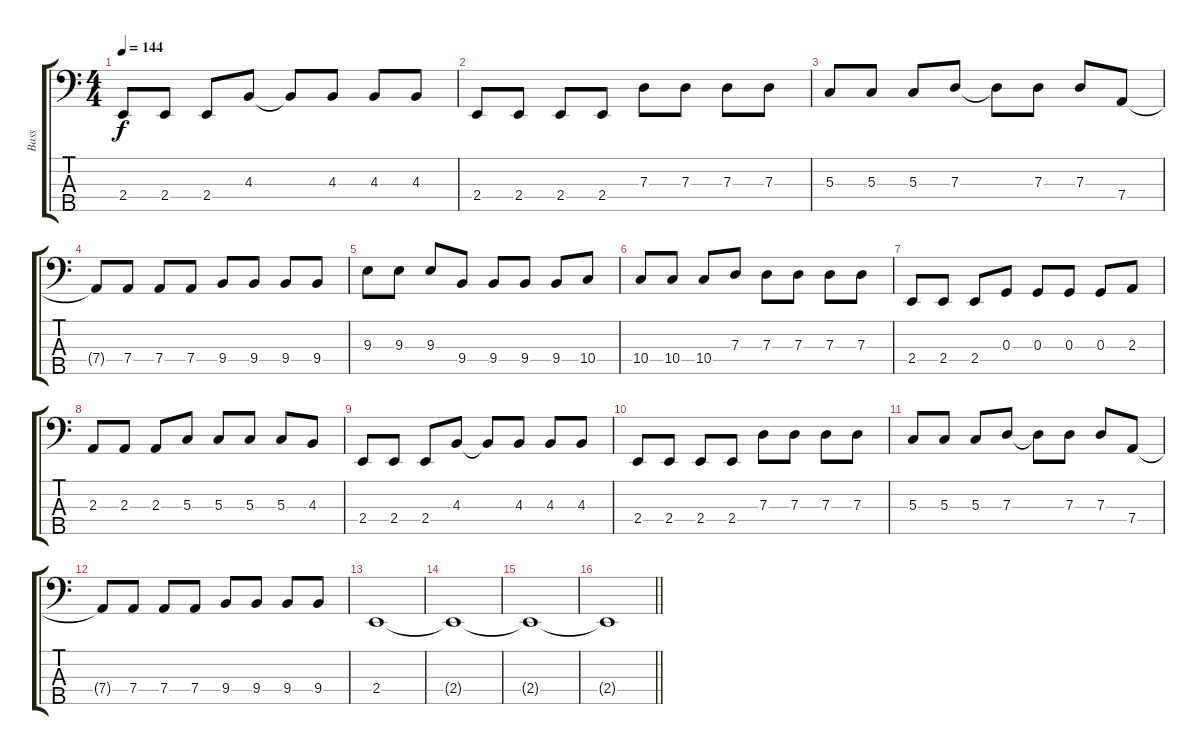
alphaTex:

\track ("Bass" "Bass") {instrument electricbasspick}
\staff {score tabs}
\tuning (F2 C2 G1 D1 A0) {hide}
\ts (4 4)
\tempo 144
\clef f4
\ks c
2.4.8{dy f} 2.4.8 2.4.8 4.3.8 4.3{t}.8 4.3.8 4.3.8 4.3.8 |
2.4.8 2.4.8 2.4.8 2.4.8 7.3.8 7.3.8 7.3.8 7.3.8 |
5.3.8 5.3.8 5.3.8 7.3.8 7.3{t}.8 7.3.8 7.3.8 7.4.8 |
7.4{t}.8 7.4.8 7.4.8 7.4.8 9.4.8 9.4.8 9.4.8 9.4.8 |
9.3.8 9.3.8 9.3.8 9.4.8 9.4.8 9.4.8 9.4.8 10.4.8 |
10.4.8 10.4.8 10.4.8 7.3.8 7.3.8 7.3.8 7.3.8 7.3.8 |
2.4.8 2.4.8 2.4.8 0.3.8 0.3.8 0.3.8 0.3.8 2.3.8 |
2.3.8 2.3.8 2.3.8 5.3.8 5.3.8 5.3.8 5.3.8 4.3.8 |
2.4.8 2.4.8 2.4.8 4.3.8 4.3{t}.8 4.3.8 4.3.8 4.3.8 |
2.4.8 2.4.8 2.4.8 2.4.8 7.3.8 7.3.8 7.3.8 7.3.8 |
5.3.8 5.3.8 5.3.8 7.3.8 7.3{t}.8 7.3.8 7.3.8 7.4.8 |
7.4{t}.8 7.4.8 7.4.8 7.4.8 9.4.8 9.4.8 9.4.8 9.4.8 |
2.4.1 |
2.4{t}.1 |
2.4{t}.1 |
\barLineRight lightlight
2.4{t}.1
